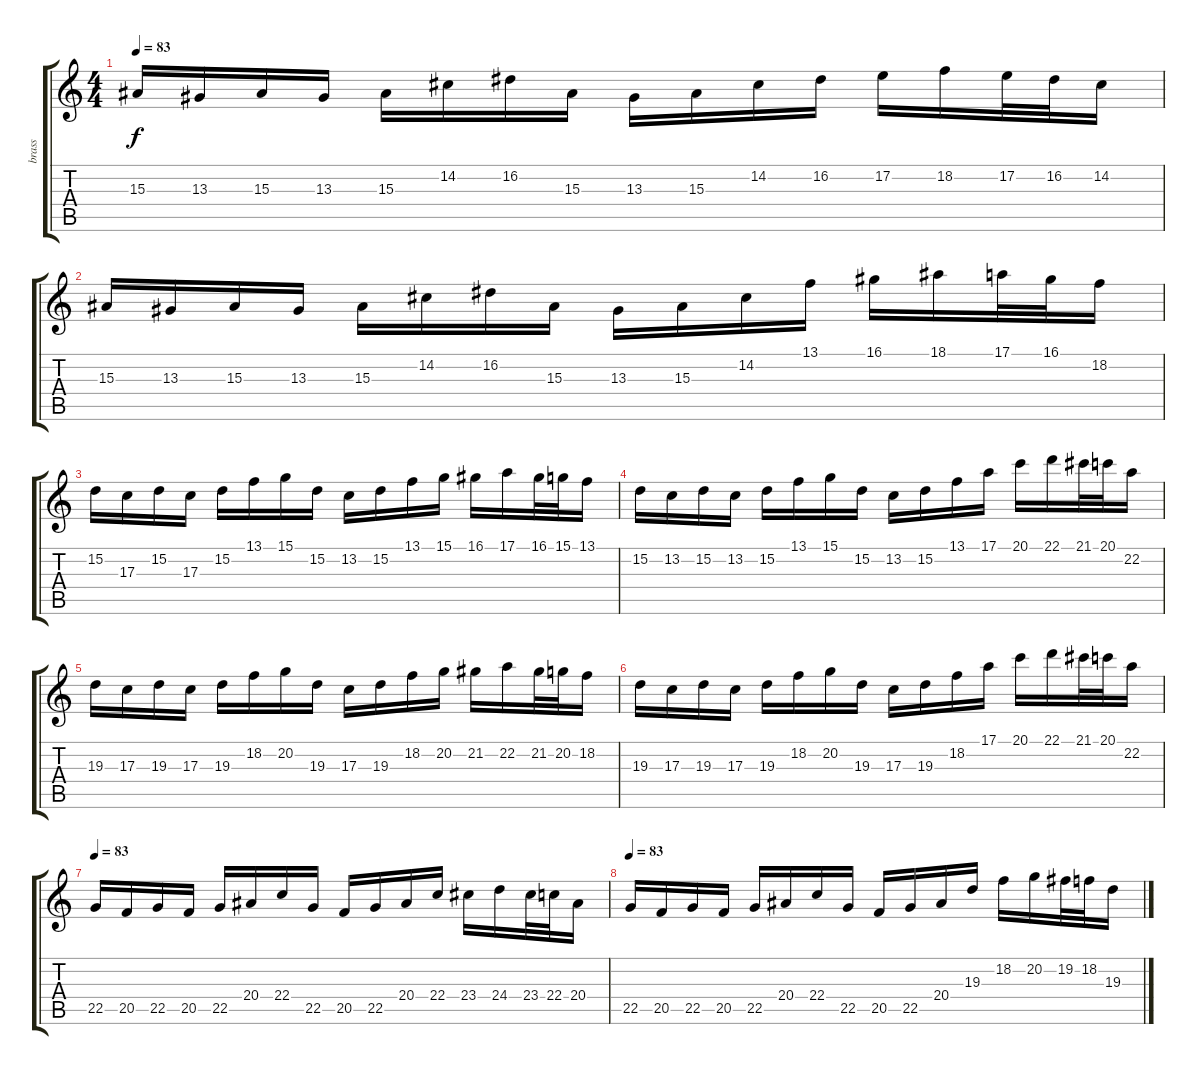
\track ("brass" "brass") {instrument synthbrass1}
\staff {score tabs}
\tuning (E4 B3 G3 D3 A2 E2) {hide}
\ts (4 4)
\tempo 83
\clef g2
\ks c
15.3.16{dy f} 13.3.16 15.3.16 13.3.16 15.3.16 14.2.16 16.2.16 15.3.16 13.3.16 15.3.16 14.2.16 16.2.16 17.2.16 18.2.16 17.2.32 16.2.32 14.2.16 |
15.3.16 13.3.16 15.3.16 13.3.16 15.3.16 14.2.16 16.2.16 15.3.16 13.3.16 15.3.16 14.2.16 13.1.16 16.1.16 18.1.16 17.1.32 16.1.32 18.2.16 |
15.2.16 17.3.16 15.2.16 17.3.16 15.2.16 13.1.16 15.1.16 15.2.16 13.2.16 15.2.16 13.1.16 15.1.16 16.1.16 17.1.16 16.1.32 15.1.32 13.1.16 |
15.2.16 13.2.16 15.2.16 13.2.16 15.2.16 13.1.16 15.1.16 15.2.16 13.2.16 15.2.16 13.1.16 17.1.16 20.1.16 22.1.16 21.1.32 20.1.32 22.2.16 |
19.3.16 17.3.16 19.3.16 17.3.16 19.3.16 18.2.16 20.2.16 19.3.16 17.3.16 19.3.16 18.2.16 20.2.16 21.2.16 22.2.16 21.2.32 20.2.32 18.2.16 |
19.3.16 17.3.16 19.3.16 17.3.16 19.3.16 18.2.16 20.2.16 19.3.16 17.3.16 19.3.16 18.2.16 17.1.16 20.1.16 22.1.16 21.1.32 20.1.32 22.2.16 |
\tempo 83
22.5.16 20.5.16 22.5.16 20.5.16 22.5.16 20.4.16 22.4.16 22.5.16 20.5.16 22.5.16 20.4.16 22.4.16 23.4.16 24.4.16 23.4.32 22.4.32 20.4.16 |
\tempo 83
22.5.16 20.5.16 22.5.16 20.5.16 22.5.16 20.4.16 22.4.16 22.5.16 20.5.16 22.5.16 20.4.16 19.3.16 18.2.16 20.2.16 19.2.32 18.2.32 19.3.16
